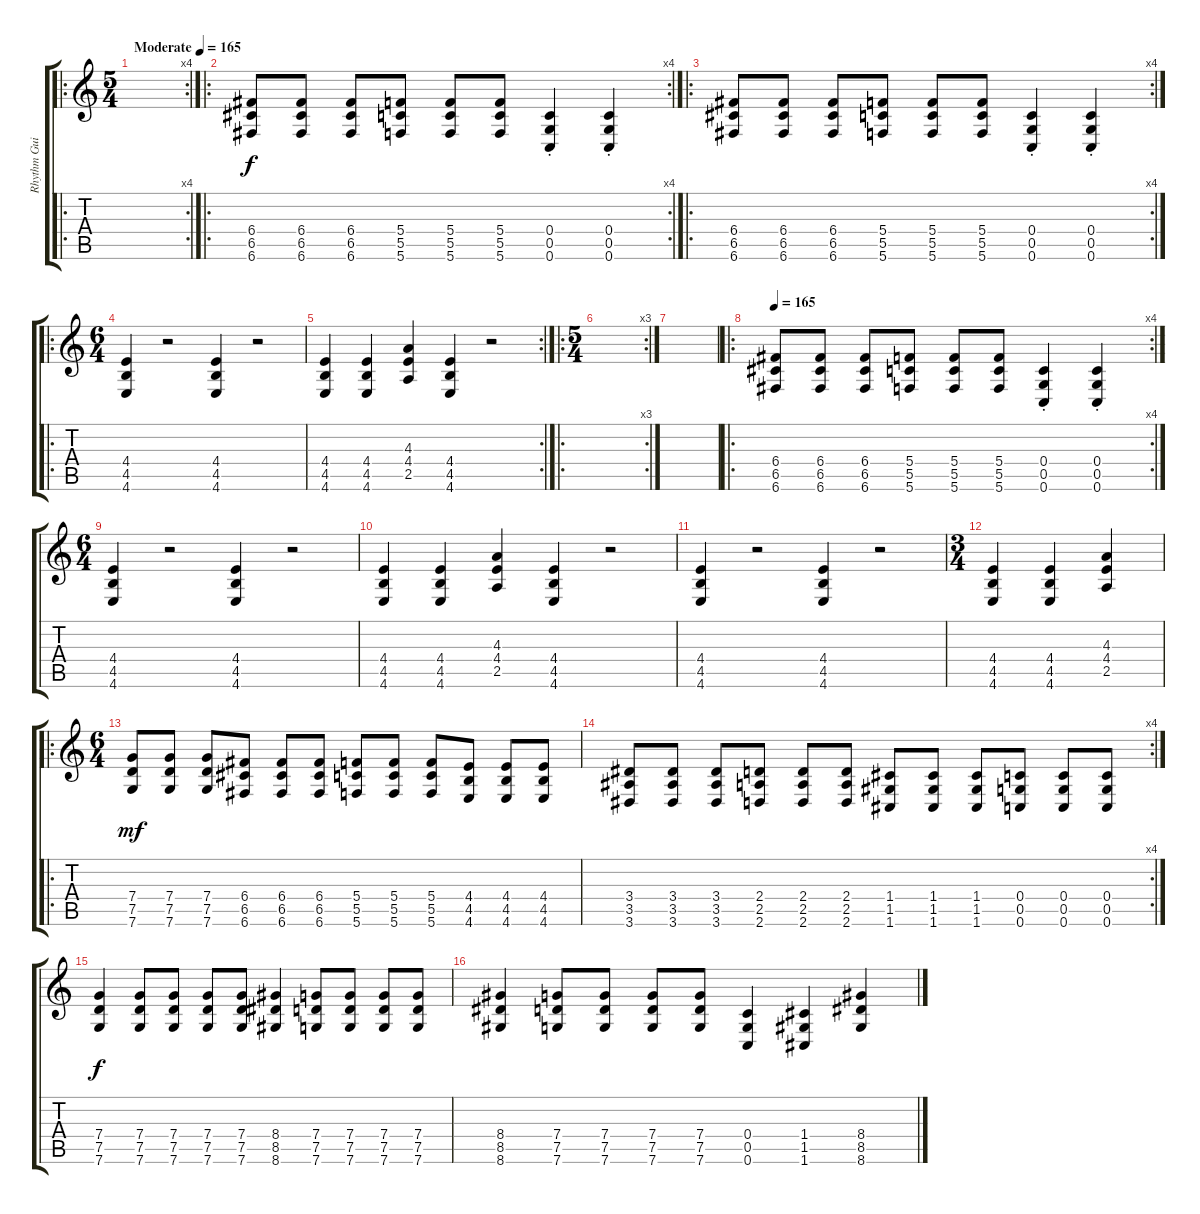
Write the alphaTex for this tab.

\track ("Rhythm Guitar" "Rhythm Gui") {instrument distortionguitar}
\staff {score tabs}
\tuning (D4 A3 F3 C3 G2 C2) {hide}
\ro
\rc 4
\ts (5 4)
\tempo (165 "Moderate")
\clef g2
\ks c
|
\ro
\rc 4
(6.4 6.5 6.6).8 (6.4 6.5 6.6).8 (6.4 6.5 6.6).8 (5.4 5.5 5.6).8 (5.4 5.5 5.6).8 (5.4 5.5 5.6).8 (0.4{st} 0.5{st} 0.6{st}).4 (0.4{st} 0.5{st} 0.6{st}).4 |
\ro
\rc 4
(6.4 6.5 6.6).8 (6.4 6.5 6.6).8 (6.4 6.5 6.6).8 (5.4 5.5 5.6).8 (5.4 5.5 5.6).8 (5.4 5.5 5.6).8 (0.4{st} 0.5{st} 0.6{st}).4 (0.4{st} 0.5{st} 0.6{st}).4 |
\ro
\ts (6 4)
(4.4 4.5 4.6).4 r.2 (4.4 4.5 4.6).4 r.2 |
\rc 2
(4.4 4.5 4.6).4 (4.4 4.5 4.6).4 (4.3 4.4 2.5).4 (4.4 4.5 4.6).4 r.2 |
\ro
\rc 3
\ts (5 4)
|
|
\ro
\rc 4
\tempo 165
(6.4 6.5 6.6).8 (6.4 6.5 6.6).8 (6.4 6.5 6.6).8 (5.4 5.5 5.6).8 (5.4 5.5 5.6).8 (5.4 5.5 5.6).8 (0.4{st} 0.5{st} 0.6{st}).4 (0.4{st} 0.5{st} 0.6{st}).4 |
\ts (6 4)
(4.4 4.5 4.6).4 r.2 (4.4 4.5 4.6).4 r.2 |
(4.4 4.5 4.6).4 (4.4 4.5 4.6).4 (4.3 4.4 2.5).4 (4.4 4.5 4.6).4 r.2 |
(4.4 4.5 4.6).4 r.2 (4.4 4.5 4.6).4 r.2 |
\ts (3 4)
(4.4 4.5 4.6).4 (4.4 4.5 4.6).4 (4.3 4.4 2.5).4 |
\ro
\ts (6 4)
(7.4 7.5 7.6).8{dy mf} (7.4 7.5 7.6).8 (7.4 7.5 7.6).8 (6.4 6.5 6.6).8 (6.4 6.5 6.6).8 (6.4 6.5 6.6).8 (5.4 5.5 5.6).8 (5.4 5.5 5.6).8 (5.4 5.5 5.6).8 (4.4 4.5 4.6).8 (4.4 4.5 4.6).8 (4.4 4.5 4.6).8 |
\rc 4
(3.4 3.5 3.6).8 (3.4 3.5 3.6).8 (3.4 3.5 3.6).8 (2.4 2.5 2.6).8 (2.4 2.5 2.6).8 (2.4 2.5 2.6).8 (1.4 1.5 1.6).8 (1.4 1.5 1.6).8 (1.4 1.5 1.6).8 (0.4 0.5 0.6).8 (0.4 0.5 0.6).8 (0.4 0.5 0.6).8 |
(7.4 7.5 7.6).4{dy f} (7.4 7.5 7.6).8 (7.4 7.5 7.6).8 (7.4 7.5 7.6).8 (7.4 7.5 7.6).8 (8.4 8.5 8.6).4 (7.4 7.5 7.6).8 (7.4 7.5 7.6).8 (7.4 7.5 7.6).8 (7.4 7.5 7.6).8 |
(8.4 8.5 8.6).4 (7.4 7.5 7.6).8 (7.4 7.5 7.6).8 (7.4 7.5 7.6).8 (7.4 7.5 7.6).8 (0.4 0.5 0.6).4 (1.4 1.5 1.6).4 (8.4 8.5 8.6).4
